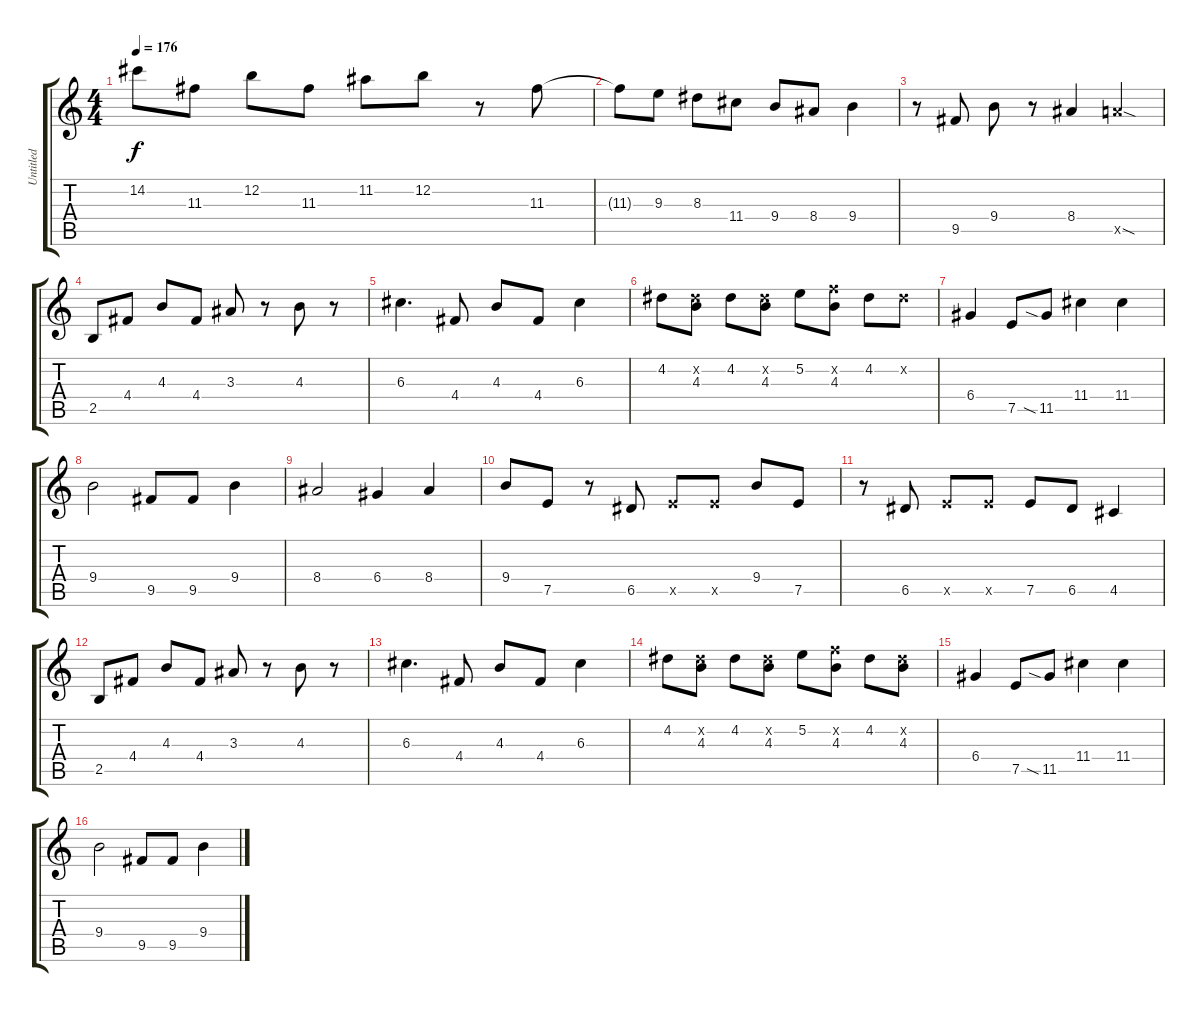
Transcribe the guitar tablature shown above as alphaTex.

\track ("Untitled" "Untitled") {instrument distortionguitar}
\staff {score tabs}
\tuning (E4 B3 G3 D3 A2 E2) {hide}
\ts (4 4)
\tempo 176
\clef g2
\ks c
14.2.8{dy f} 11.3.8 12.2.8 11.3.8 11.2.8 12.2.8 r.8 11.3.8 |
11.3{t}.8 9.3.8 8.3.8 11.4.8 9.4.8 8.4.8 9.4.4 |
r.8 9.5.8 9.4.8 r.8 8.4.4 12.5{sod x}.4 |
2.5.8 4.4.8 4.3.8 4.4.8 3.3.8 r.8 4.3.8 r.8 |
6.3.4{d} 4.4.8 4.3.8 4.4.8 6.3.4 |
4.2.8 (4.2{x} 4.3).8 4.2.8 (4.2{x} 4.3).8 5.2.8 (6.2{x} 4.3).8 4.2.8 4.2{x}.8 |
6.4.4 7.5.8 11.5{sia}.8 11.4.4 11.4.4 |
9.4.2 9.5.8 9.5.8 9.4.4 |
8.4.2 6.4.4 8.4.4 |
9.4.8 7.5.8 r.8 6.5.8 7.5{x}.8 7.5{x}.8 9.4.8 7.5.8 |
r.8 6.5.8 7.5{x}.8 7.5{x}.8 7.5.8 6.5.8 4.5.4 |
2.5.8 4.4.8 4.3.8 4.4.8 3.3.8 r.8 4.3.8 r.8 |
6.3.4{d} 4.4.8 4.3.8 4.4.8 6.3.4 |
4.2.8 (4.2{x} 4.3).8 4.2.8 (4.2{x} 4.3).8 5.2.8 (6.2{x} 4.3).8 4.2.8 (4.2{x} 4.3).8 |
6.4.4 7.5.8 11.5{sia}.8 11.4.4 11.4.4 |
9.4.2 9.5.8 9.5.8 9.4.4
